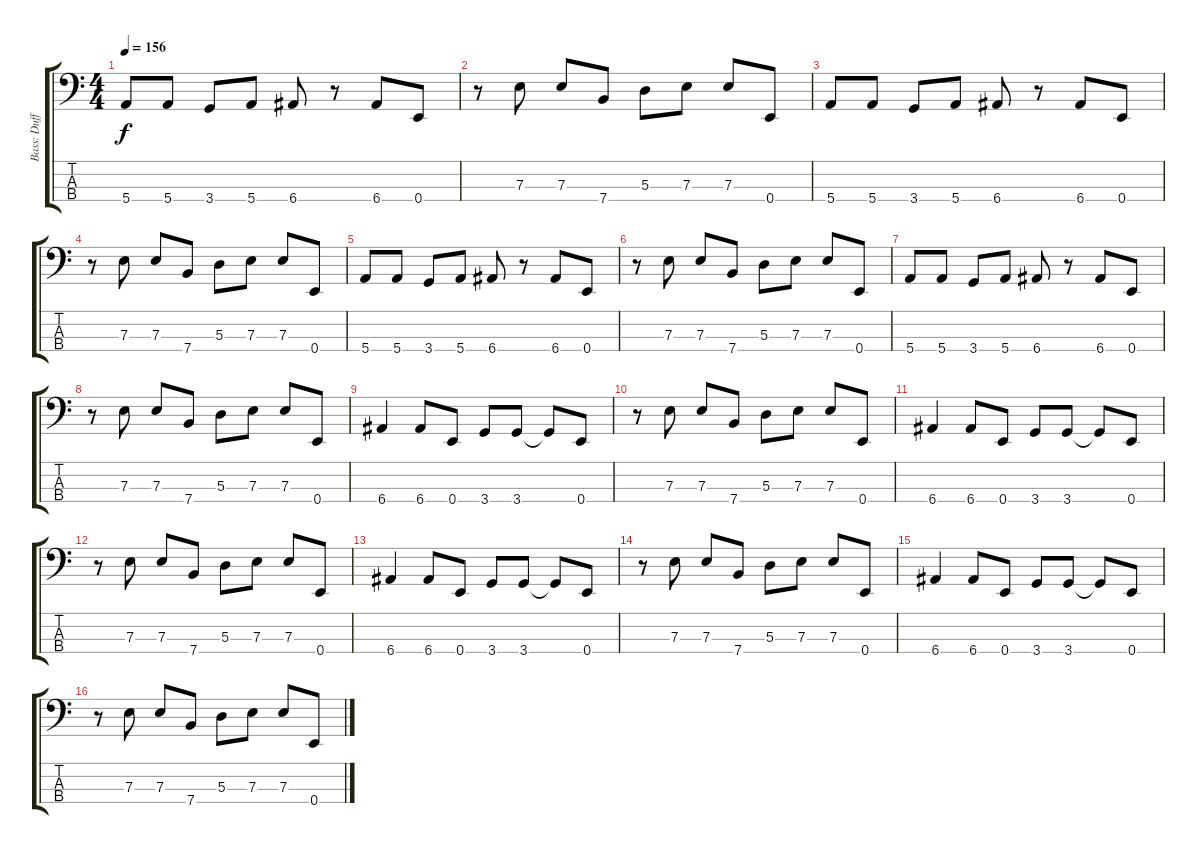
\track ("Bass: Duff" "Bass: Duff") {instrument electricbassfinger}
\staff {score tabs}
\tuning (G2 D2 A1 E1) {hide}
\ts (4 4)
\tempo 156
\clef f4
\ks c
5.4.8{dy f} 5.4.8 3.4.8 5.4.8 6.4.8 r.8 6.4.8 0.4.8 |
r.8 7.3.8 7.3.8 7.4.8 5.3.8 7.3.8 7.3.8 0.4.8 |
5.4.8 5.4.8 3.4.8 5.4.8 6.4.8 r.8 6.4.8 0.4.8 |
r.8 7.3.8 7.3.8 7.4.8 5.3.8 7.3.8 7.3.8 0.4.8 |
5.4.8 5.4.8 3.4.8 5.4.8 6.4.8 r.8 6.4.8 0.4.8 |
r.8 7.3.8 7.3.8 7.4.8 5.3.8 7.3.8 7.3.8 0.4.8 |
5.4.8 5.4.8 3.4.8 5.4.8 6.4.8 r.8 6.4.8 0.4.8 |
r.8 7.3.8 7.3.8 7.4.8 5.3.8 7.3.8 7.3.8 0.4.8 |
6.4.4 6.4.8 0.4.8 3.4.8 3.4.8 3.4{t}.8 0.4.8 |
r.8 7.3.8 7.3.8 7.4.8 5.3.8 7.3.8 7.3.8 0.4.8 |
6.4.4 6.4.8 0.4.8 3.4.8 3.4.8 3.4{t}.8 0.4.8 |
r.8 7.3.8 7.3.8 7.4.8 5.3.8 7.3.8 7.3.8 0.4.8 |
6.4.4 6.4.8 0.4.8 3.4.8 3.4.8 3.4{t}.8 0.4.8 |
r.8 7.3.8 7.3.8 7.4.8 5.3.8 7.3.8 7.3.8 0.4.8 |
6.4.4 6.4.8 0.4.8 3.4.8 3.4.8 3.4{t}.8 0.4.8 |
r.8 7.3.8 7.3.8 7.4.8 5.3.8 7.3.8 7.3.8 0.4.8
